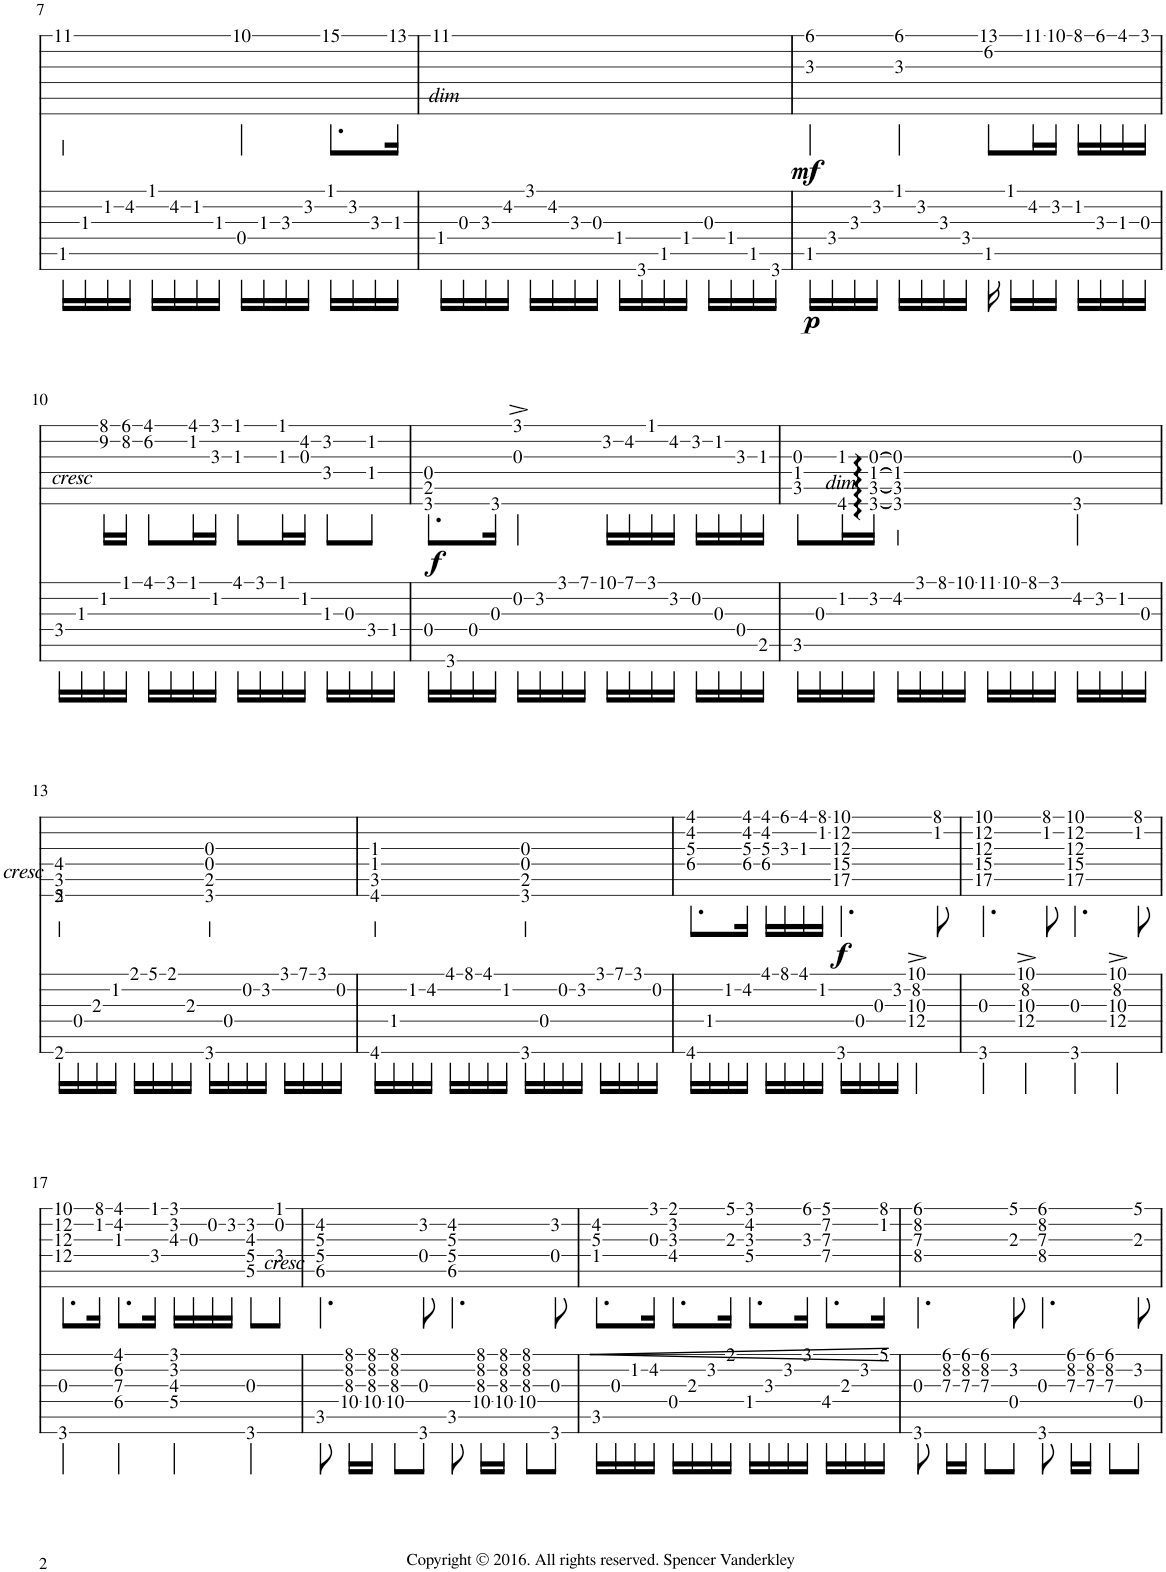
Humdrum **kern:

**kern	**dynam	**kern	**dynam
*part2	*part2	*part1	*part1
*staff2	*staff2	*staff1	*staff1
*I"Classical Guitar [Tablature]	*	*I"Classical Guitar [Tablature]	*
!!LO:PB:g=z
*	*	*	*
*k[b-e-a-]	*	*k[b-e-a-]	*
*M4/4	*	*M4/4	*
*met(c)	*	*met(c)	*
=7	=7	=7	=7
16BB-\LL	.	2ee-\	.
16A-\	.	.	.
16c\	.	.	.
16e-\JJ	.	.	.
16f\LL	.	.	.
16e-\	.	.	.
16c\	.	.	.
16A-\JJ	.	.	.
16D\LL	.	4dd\	.
16A-\	.	.	.
16B-\	.	.	.
16d\JJ	.	.	.
16f\LL	.	8.gg\L	.
16d\	.	.	.
16B-\	.	.	.
16A-\JJ	.	16ff\Jk	.
=8	=8	=8	=8
!	!	!LO:TX:a:i:t=dim	!
16E-\LL	.	1ee-	.
16G\	.	.	.
16B-\	.	.	.
16e-\JJ	.	.	.
16g\LL	.	.	.
16e-\	.	.	.
16B-\	.	.	.
16G\JJ	.	.	.
16E-\LL	.	.	.
16GG\	.	.	.
16BB-\	.	.	.
16E-\JJ	.	.	.
16G\LL	.	.	.
16E-\	.	.	.
16BB-\	.	.	.
16GG\JJ	.	.	.
=9	=9	=9	=9
*	*	*clefGv2	*
!	!LO:DY:b	!	!LO:DY:b
16BB-\LL	p	4B-\ 4b-\	mf
16F\	.	.	.
16B-\	.	.	.
16d\JJ	.	.	.
16f\LL	.	4B-\ 4b-\	.
16d\	.	.	.
16B-\	.	.	.
16F\JJ	.	.	.
16BB-\	.	8f\ 8ff\L	.
16f\LL	.	.	.
16e-\	.	16ee-\L	.
16d\JJ	.	16dd\JJ	.
16c\LL	.	16cc\LL	.
16B-\	.	16b-\	.
16A-\	.	16a-\	.
16G\JJ	.	16g\JJ	.
!!LO:LB:g=z
=10	=10	=10	=10
!	!	!LO:TX:a:i:t=cresc	!
16F\LL	.	8r	.
16A-\	.	.	.
16c\	.	16a-\ 16cc\LL	.
16f\JJ	.	16g\ 16b-\JJ	.
16a-\LL	.	8f\ 8a-\L	.
16g\	.	.	.
16f\	.	16c\ 16a-\L	.
16c\JJ	.	16B-\ 16g\JJ	.
16a-\LL	.	8A-\ 8f\L	.
16g\	.	.	.
16f\	.	16A-\ 16f\L	.
16c\JJ	.	16G\ 16e-\JJ	.
16A-\LL	.	8F\ 8d\L	.
16G\	.	.	.
16F\	.	8E-\ 8c\J	.
16E-\JJ	.	.	.
=11	=11	=11	=11
!	!	!	!LO:DY:b
16D\LL	.	8.GG\ 8.BBn\ 8.D\L	f
16GG\	.	.	.
16D\	.	.	.
16G\JJ	.	16GG\Jk	.
16Bn\LL	.	4G\^ 4g\^	.
16d\	.	.	.
16g\	.	.	.
16bn\JJ	.	.	.
16dd\LL	.	16d\LL	.
16b\	.	16e-\	.
16g\	.	16f\	.
16d\JJ	.	16e-\JJ	.
16B\LL	.	16d\LL	.
16G\	.	16c\	.
16D\	.	16B-\	.
16BBn\JJ	.	16A-\JJ	.
=12	=12	=12	=12
!	!	!LO:TX:a:i:t=dim	!
16C\LL	.	8C\ 8E-\ 8G\L	.
16G\	.	.	.
16c\	.	16AA-\ 16A-\L	.
16d\JJ	.	[16GG\: [16C\: [16E-\: [16G\:JJ	.
16e-\LL	.	2GG\] 2C\] 2E-\] 2G\]	.
16g\	.	.	.
16cc\	.	.	.
16dd\JJ	.	.	.
16ee-\LL	.	.	.
16dd\	.	.	.
16cc\	.	.	.
16g\JJ	.	.	.
16e-\LL	.	4GG\ 4G\	.
16d\	.	.	.
16c\	.	.	.
16G\JJ	.	.	.
!!LO:LB:g=z
=13	=13	=13	=13
!	!	!LO:TX:a:i:t=cresc	!
16FF#X\LL	.	2FF#X\ 2AAn\ 2C\ 2F#X\	.
16D\	.	.	.
16An\	.	.	.
16c\JJ	.	.	.
16f#X\LL	.	.	.
16an\	.	.	.
16f#\	.	.	.
16A\JJ	.	.	.
16GG\LL	.	2GG\ 2BBn\ 2D\ 2G\	.
16D\	.	.	.
16Bn\	.	.	.
16d\JJ	.	.	.
16g\LL	.	.	.
16bn\	.	.	.
16g\	.	.	.
16B\JJ	.	.	.
=14	=14	=14	=14
16AA-\LL	.	2AA-\ 2C\ 2E-\ 2A-\	.
16E-\	.	.	.
16c\	.	.	.
16e-\JJ	.	.	.
16a-\LL	.	.	.
16cc\	.	.	.
16a-\	.	.	.
16c\JJ	.	.	.
16GG\LL	.	2GG\ 2BBn\ 2D\ 2G\	.
16D\	.	.	.
16Bn\	.	.	.
16d\JJ	.	.	.
16g\LL	.	.	.
16bn\	.	.	.
16g\	.	.	.
16B\JJ	.	.	.
=15	=15	=15	=15
16AA-\LL	.	8.A-\ 8.c\ 8.e-\ 8.a-\L	.
16E-\	.	.	.
16c\	.	.	.
16e-\JJ	.	16A-\ 16c\ 16e-\ 16a-\Jk	.
16a-\LL	.	16A-\ 16c\ 16e-\ 16a-\LL	.
16cc\	.	16B-\ 16b-\	.
16a-\	.	16A-\ 16a-\	.
16c\JJ	.	16c\ 16cc\JJ	.
!	!	!	!LO:DY:b
16GG\LL	.	4.d\ 4.f\ 4.g\ 4.bn\ 4.dd\	f
16D\	.	.	.
16G\	.	.	.
16d\JJ	.	.	.
4d\^ 4f\^ 4g\^ 4dd\^	.	.	.
.	.	8c\ 8cc\	.
=16	=16	=16	=16
4GG\ 4G\	.	4.d\ 4.f\ 4.g\ 4.bn\ 4.dd\	.
4d\^ 4f\^ 4g\^ 4dd\^	.	.	.
.	.	8c\ 8cc\	.
4GG\ 4G\	.	4.d\ 4.f\ 4.g\ 4.b\ 4.dd\	.
4d\^ 4f\^ 4g\^ 4dd\^	.	.	.
.	.	8c\ 8cc\	.
!!LO:LB:g=z
=17	=17	=17	=17
4GG\ 4G\	.	8.d\ 8.g\ 8.bn\ 8.dd\L	.
.	.	16c\ 16cc\Jk	.
4A-\ 4d\ 4f\ 4a-\	.	8.A-\ 8.e-\ 8.a-\L	.
.	.	16F\ 16f\Jk	.
4G\ 4Bn\ 4d\ 4g\	.	16Bn\ 16d\ 16g\LL	.
.	.	16G\	.
.	.	16B\	.
.	.	16d\JJ	.
4GG\ 4G\	.	8D\ 8G\ 8B\ 8d\L	.
.	.	8F\ 8B\ 8f\J	.
=18	=18	=18	=18
!	!	!LO:TX:a:i:t=cresc	!
8C\	.	4.E-\ 4.G\ 4.c\ 4.e-\	.
16c\ 16e-\ 16g\ 16cc\LL	.	.	.
16c\ 16e-\ 16g\ 16cc\JJ	.	.	.
8c\ 8e-\ 8g\ 8cc\L	.	.	.
8GG\ 8G\J	.	8D\ 8d\	.
8C\	.	4.E-\ 4.G\ 4.c\ 4.e-\	.
16c\ 16e-\ 16g\ 16cc\LL	.	.	.
16c\ 16e-\ 16g\ 16cc\JJ	.	.	.
8c\ 8e-\ 8g\ 8cc\L	.	.	.
8GG\ 8G\J	.	8D\ 8d\	.
=19	=19	=19	=19
!	!	!	!LO:HP:b
16C\LL	.	8.E-\ 8.c\ 8.e-\L	<
16G\	.	.	.
16c\	.	.	.
16e-\JJ	.	16G\ 16g\Jk	.
16D\LL	.	8.F#X\ 8.B-\ 8.d\ 8.f#X\L	.
16An\	.	.	.
16d\	.	.	.
16f#X\JJ	.	16An\ 16an\Jk	.
16E-\LL	.	8.G\ 8.B-\ 8.e-\ 8.g\L	.
16B-\	.	.	.
16d\	.	.	.
16g\JJ	.	16B-\ 16b-\Jk	.
16F#X\LL	.	8.A\ 8.d\ 8.f#\ 8.a\L	.
16A\	.	.	.
16d\	.	.	.
16an\JJ	.	16c\ 16cc\Jk	.
.	.	.	[
=20	=20	=20	=20
8GG\ 8G\	.	4.B-\ 4.d\ 4.g\ 4.b-\	.
16d\ 16g\ 16b-\LL	.	.	.
16d\ 16g\ 16b-\JJ	.	.	.
8d\ 8g\ 8b-\L	.	.	.
8D\ 8d\J	.	8An\ 8an\	.
8GG\ 8G\	.	4.B-\ 4.d\ 4.g\ 4.b-\	.
16d\ 16g\ 16b-\LL	.	.	.
16d\ 16g\ 16b-\JJ	.	.	.
8d\ 8g\ 8b-\L	.	.	.
8D\ 8d\J	.	8A\ 8a\	.
=	=	=	=
*-	*-	*-	*-
